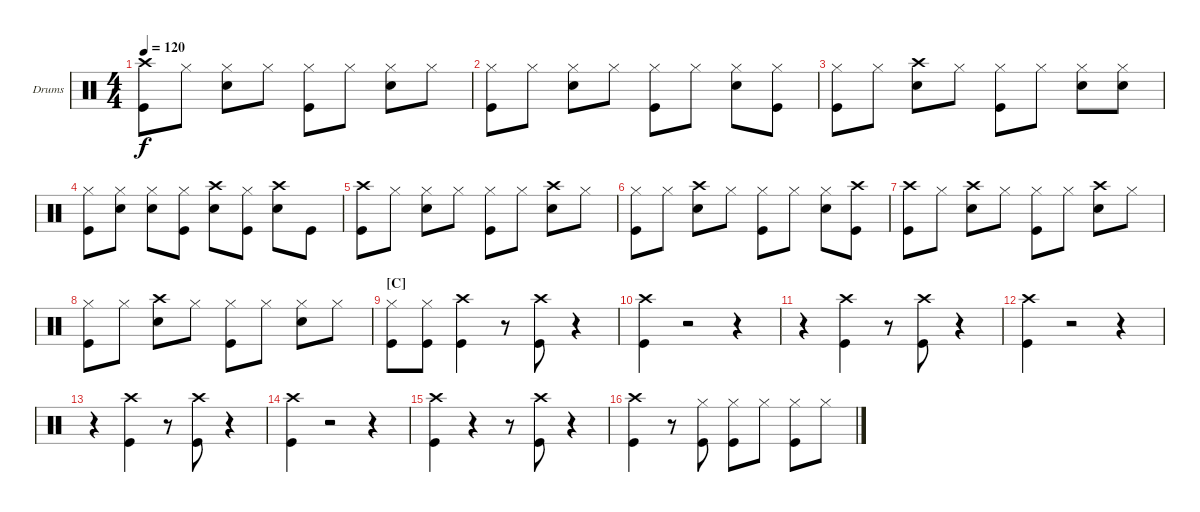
\defaultSystemsLayout 4
\bracketExtendMode groupsimilarinstruments
\firstSystemTrackNameOrientation horizontal
\otherSystemsTrackNameOrientation horizontal
\track ("Ulrich" "Drums") {instrument percussion}
\staff {score}
\articulation defaults
\ts (4 4)
\tempo 120
\clef neutral
\ks c
("Crash high (hit)" "Kick (hit)").8{dy f} "Hi-Hat (closed)".8 ("Snare (hit) 2" "Hi-Hat (closed)").8 "Hi-Hat (closed)".8 ("Kick (hit)" "Hi-Hat (closed)").8 "Hi-Hat (closed)".8 ("Snare (hit) 2" "Hi-Hat (closed)").8 "Hi-Hat (closed)".8 |
("Kick (hit)" "Hi-Hat (closed)").8 "Hi-Hat (closed)".8 ("Snare (hit) 2" "Hi-Hat (closed)").8 "Hi-Hat (closed)".8 ("Kick (hit)" "Hi-Hat (closed)").8 "Hi-Hat (closed)".8 ("Snare (hit) 2" "Hi-Hat (closed)").8 ("Kick (hit)" "Hi-Hat (closed)").8 |
("Kick (hit)" "Hi-Hat (closed)").8 "Hi-Hat (closed)".8 ("Crash high (hit)" "Snare (hit) 2").8 "Hi-Hat (closed)".8 ("Kick (hit)" "Hi-Hat (closed)").8 "Hi-Hat (closed)".8 ("Snare (hit) 2" "Hi-Hat (closed)").8 ("Snare (hit) 2" "Hi-Hat (closed)").8 |
("Kick (hit)" "Hi-Hat (closed)").8 ("Snare (hit) 2" "Hi-Hat (closed)").8 ("Snare (hit) 2" "Hi-Hat (closed)").8 ("Kick (hit)" "Hi-Hat (closed)").8 ("Crash high (hit)" "Snare (hit) 2").8 ("Kick (hit)" "Hi-Hat (closed)").8 ("Crash high (hit)" "Snare (hit) 2").8 "Kick (hit)".8 |
("Crash high (hit)" "Kick (hit)").8 "Hi-Hat (closed)".8 ("Snare (hit) 2" "Hi-Hat (closed)").8 "Hi-Hat (closed)".8 ("Kick (hit)" "Hi-Hat (closed)").8 "Hi-Hat (closed)".8 ("Crash high (hit)" "Snare (hit) 2").8 "Hi-Hat (closed)".8 |
("Kick (hit)" "Hi-Hat (closed)").8 "Hi-Hat (closed)".8 ("Crash high (hit)" "Snare (hit) 2").8 "Hi-Hat (closed)".8 ("Kick (hit)" "Hi-Hat (closed)").8 "Hi-Hat (closed)".8 ("Snare (hit) 2" "Hi-Hat (closed)").8 ("Crash high (hit)" "Kick (hit)").8 |
("Crash high (hit)" "Kick (hit)").8 "Hi-Hat (closed)".8 ("Crash high (hit)" "Snare (hit) 2").8 "Hi-Hat (closed)".8 ("Kick (hit)" "Hi-Hat (closed)").8 "Hi-Hat (closed)".8 ("Crash high (hit)" "Snare (hit) 2").8 "Hi-Hat (closed)".8 |
("Hi-Hat (closed)" "Kick (hit)").8 "Hi-Hat (closed)".8 ("Crash high (hit)" "Snare (hit) 2").8 "Hi-Hat (closed)".8 ("Hi-Hat (closed)" "Kick (hit)").8 "Hi-Hat (closed)".8 ("Snare (hit) 2" "Hi-Hat (closed)").8 "Hi-Hat (closed)".8 |
\section ("C" "")
("Kick (hit)" "Hi-Hat (closed)").8 ("Kick (hit)" "Hi-Hat (closed)").8 ("Kick (hit)" "Crash high (hit)").4 r.8 ("Kick (hit)" "Crash high (hit)").8 r.4 |
("Crash high (hit)" "Kick (hit)").4 r.2 r.4 |
r.4 ("Kick (hit)" "Crash high (hit)").4 r.8 ("Kick (hit)" "Crash high (hit)").8 r.4 |
("Crash high (hit)" "Kick (hit)").4 r.2 r.4 |
r.4 ("Kick (hit)" "Crash high (hit)").4 r.8 ("Kick (hit)" "Crash high (hit)").8 r.4 |
("Kick (hit)" "Crash high (hit)").4 r.2 r.4 |
("Kick (hit)" "Crash high (hit)").4 r.4 r.8 ("Kick (hit)" "Crash high (hit)").8 r.4 |
("Crash high (hit)" "Kick (hit)").4 r.8 ("Hi-Hat (closed)" "Kick (hit)").8 ("Hi-Hat (closed)" "Kick (hit)").8 "Hi-Hat (closed)".8 ("Hi-Hat (closed)" "Kick (hit)").8 "Hi-Hat (closed)".8
